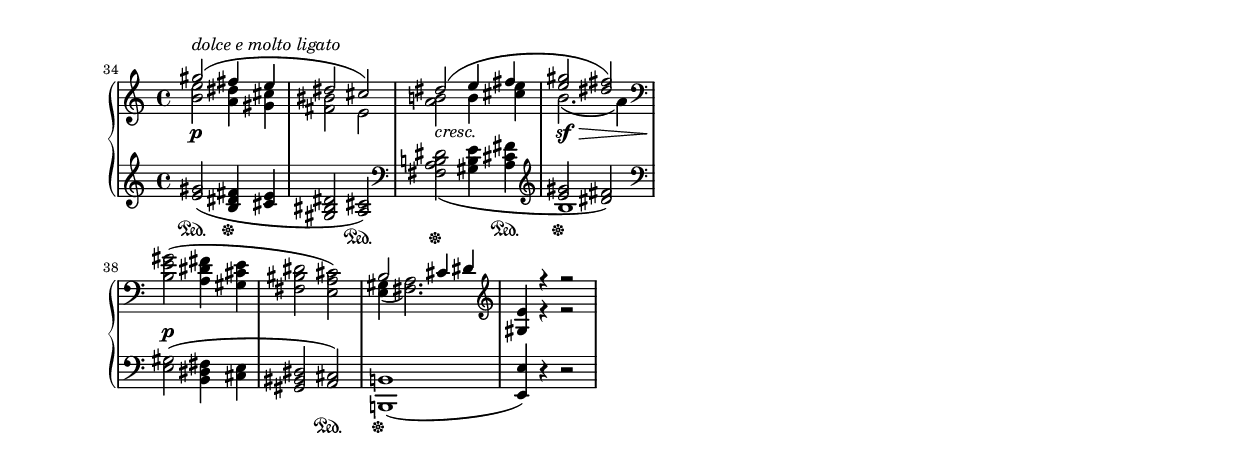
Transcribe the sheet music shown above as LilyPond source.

% Do not edit this file; it is automatically
% generated from Documentation/snippets/new
% This file is in the public domain.
%% Note: this file works from version 2.12.0
\version "2.13.36"
\include "english.ly"
#(set-global-staff-size 15)
\paper {
  ragged-right = ##t
  line-width = 17\cm
  indent = 0\cm
}

\layout {
  \context {
    \Score
    \override PaperColumn #'keep-inside-line = ##t
    \override NonMusicalPaperColumn #'keep-inside-line = ##t
  }
}

% NR 1.1 Pitches

\header {
  lsrtags = "headwords"
  texidoc = ""
  doctitle = "headword"
} % begin verbatim



% L. v. Beethoven
% Piano sonata 21 - Dem Grafen von Waldstein Gewidmet
% chorale at measures 34 - 40+

\new PianoStaff <<

  % RH Staff
  \new Staff <<

    % RH Voice 1
    \new Voice {
      \set Score.currentBarNumber = #34
      \voiceOne
      gs''2 ( ^ \markup \italic { dolce e molto ligato }
      fs''4
      e''4
      |
      ds''2
      cs''2 )
      |
      ds''2 (
      e''4
      fs''4
      |
      <gs'' e''>2
      <fs'' ds''>2 )
      |
      \oneVoice
      \clef bass
      <gs' e' b>2 (
      <fs' ds' a>4
      <e' cs' gs>4
      |
      <ds' bs fs>2
      <cs' a e>2 )
      |
      \voiceOne
      b2 %(
      cs'4
      ds'4
      |
      \clef treble
      <e' gs>4 %)
      r4 r2
    }

    % RH Voice 2
    \new Voice {
      \voiceTwo
      \override Staff.DynamicLineSpanner #'staff-padding = #2.5
      <e'' b'>2 \p
      <ds'' a'>4
      <cs'' gs'>4
      |
      <bs' fs'>2
      e'2
      |
      \once \override TextScript #'staff-padding = #2.5
      <b'! a'>2 _ \markup \italic { cresc. }
      b'4
      <e'' cs''>4
      |
      b'2. ( \sf \>
      a'4 )
      \clef bass
      | \break
      s1 \p
      |
      s1
      |
      <gs e>4 (
      <a fs>2. )
      |
      s4
      r4 r2
    }

  >>

  % LH Staff
  \new Staff {
    \override Staff.SustainPedalLineSpanner #'staff-padding = #5
    <gs' e'>2 ( \sustainOn
    <fs' ds' b>4 \sustainOff
    <e' cs'>4
    |
    <ds' bs gs>2
    <cs' a>2 ) \sustainOn
    |
    \clef bass
    \slurDown
    <ds' b! a fs>2 ( \sustainOff
    <e' b gs>4
    <fs' cs' a>4 \sustainOn
    |
    \clef treble
    \voiceOne
    <<
      {
        <gs' e'>2
        <fs' ds'>2 )
      }
      \new Voice {
        \voiceTwo
        b1 \sustainOff
      }
    >>
    \oneVoice
    |
    %\break
    \clef bass
    <gs e>2 (
    <fs ds b,>4
    <e cs>4
    |
    <ds bs, gs,>2
    <cs a,>2 ) \sustainOn
    |
    <b,! b,,!>1 ( \sustainOff
    |
    <e e,>4 )
    r4 r2
  }

>>
